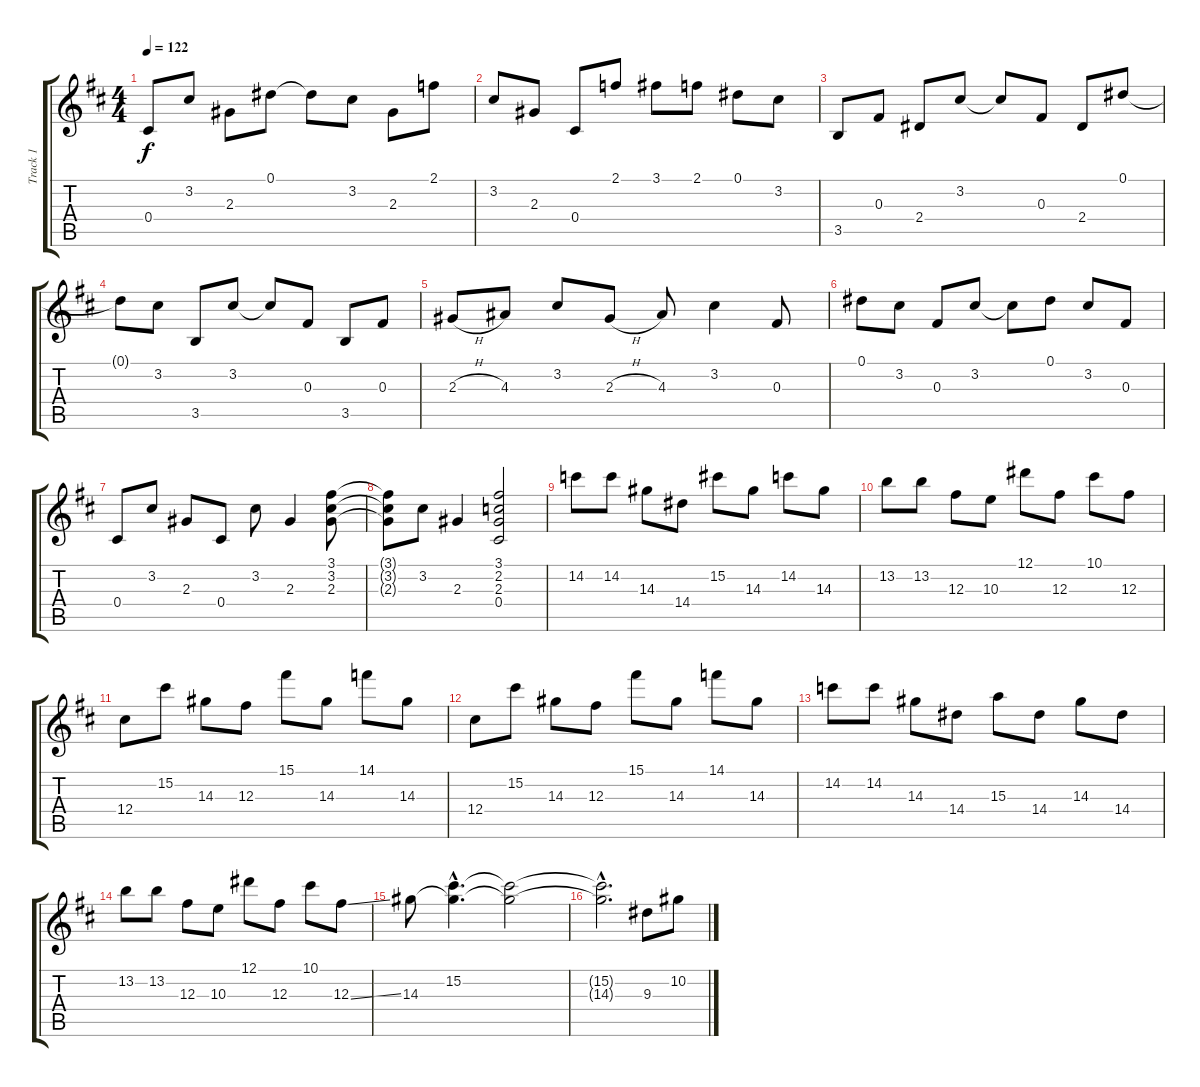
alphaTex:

\track ("Track 1" "Track 1") {instrument electricguitarclean}
\staff {score tabs}
\tuning (Eb4 Bb3 Gb3 Db3 Ab2 Eb2) {hide}
\ts (4 4)
\tempo 122
\clef g2
\ks d
0.4.8{dy f} 3.2.8 2.3.8 0.1.8 0.1{t}.8 3.2.8 2.3.8 2.1.8 |
3.2.8 2.3.8 0.4.8 2.1.8 3.1.8 2.1.8 0.1.8 3.2.8 |
3.5.8 0.3.8 2.4.8 3.2.8 3.2{t}.8 0.3.8 2.4.8 0.1.8 |
0.1{t}.8 3.2.8 3.5.8 3.2.8 3.2{t}.8 0.3.8 3.5.8 0.3.8 |
2.3{h}.8 4.3.8 3.2.8 2.3{h}.8 4.3.8 3.2.4 0.3.8 |
0.1.8 3.2.8 0.3.8 3.2.8 3.2{t}.8 0.1.8 3.2.8 0.3.8 |
0.4.8 3.2.8 2.3.8 0.4.8 3.2.8 2.3.4 (3.1 3.2 2.3).8 |
(3.1{t} 3.2{t} 2.3{t}).8 3.2.8 2.3.4 (3.1 2.2 2.3 0.4).2 |
14.2.8 14.2.8 14.3.8 14.4.8 15.2.8 14.3.8 14.2.8 14.3.8 |
13.2.8 13.2.8 12.3.8 10.3.8 12.1.8 12.3.8 10.1.8 12.3.8 |
12.4.8 15.2.8 14.3.8 12.3.8 15.1.8 14.3.8 14.1.8 14.3.8 |
12.4.8 15.2.8 14.3.8 12.3.8 15.1.8 14.3.8 14.1.8 14.3.8 |
14.2.8 14.2.8 14.3.8 14.4.8 15.3.8 14.4.8 14.3.8 14.4.8 |
13.2.8 13.2.8 12.3.8 10.3.8 12.1.8 12.3.8 10.1.8 12.3{ss}.8 |
14.3.8 (15.2{hac} 14.3{hac t}).4{d} (15.2{t} 14.3{t}).2 |
(15.2{hac t} 14.3{hac t}).2{d} 9.3.8 10.2.8
